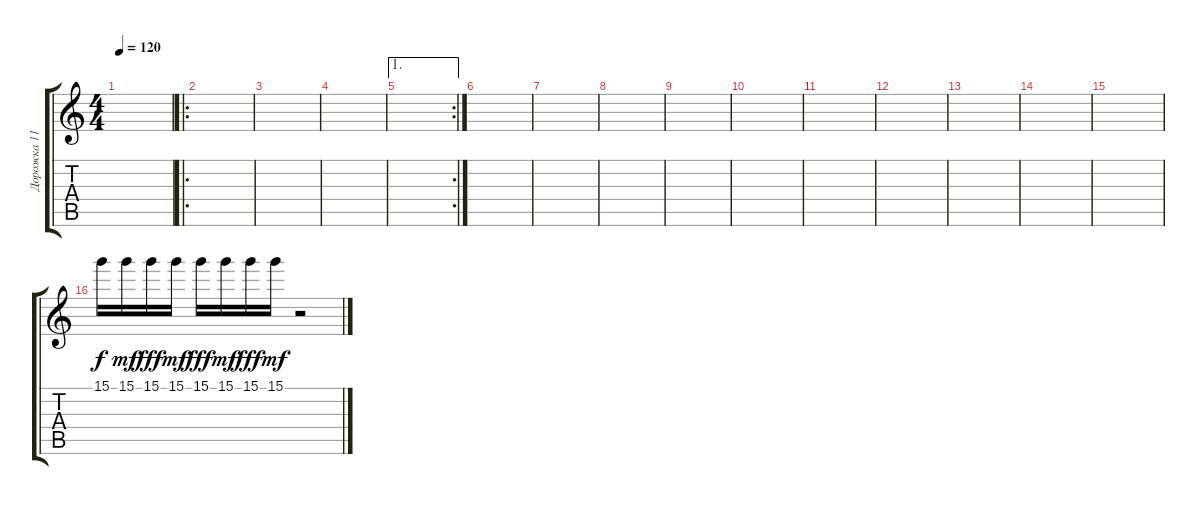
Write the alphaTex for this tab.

\track ("Дорожка 11" "Дорожка 11") {instrument slapbass1}
\staff {score tabs}
\tuning (E4 B3 G3 D3 A2 E2) {hide}
\ts (4 4)
\tempo 120
\clef g2
\ks c
|
\ro
|
|
|
\ae 1
\rc 2
|
|
|
|
|
|
|
|
|
|
|
15.1.16 15.1.16{dy mf} 15.1.16{dy fff} 15.1.16{dy mf} 15.1.16{dy fff} 15.1.16{dy mf} 15.1.16{dy fff} 15.1.16{dy mf} r.2
